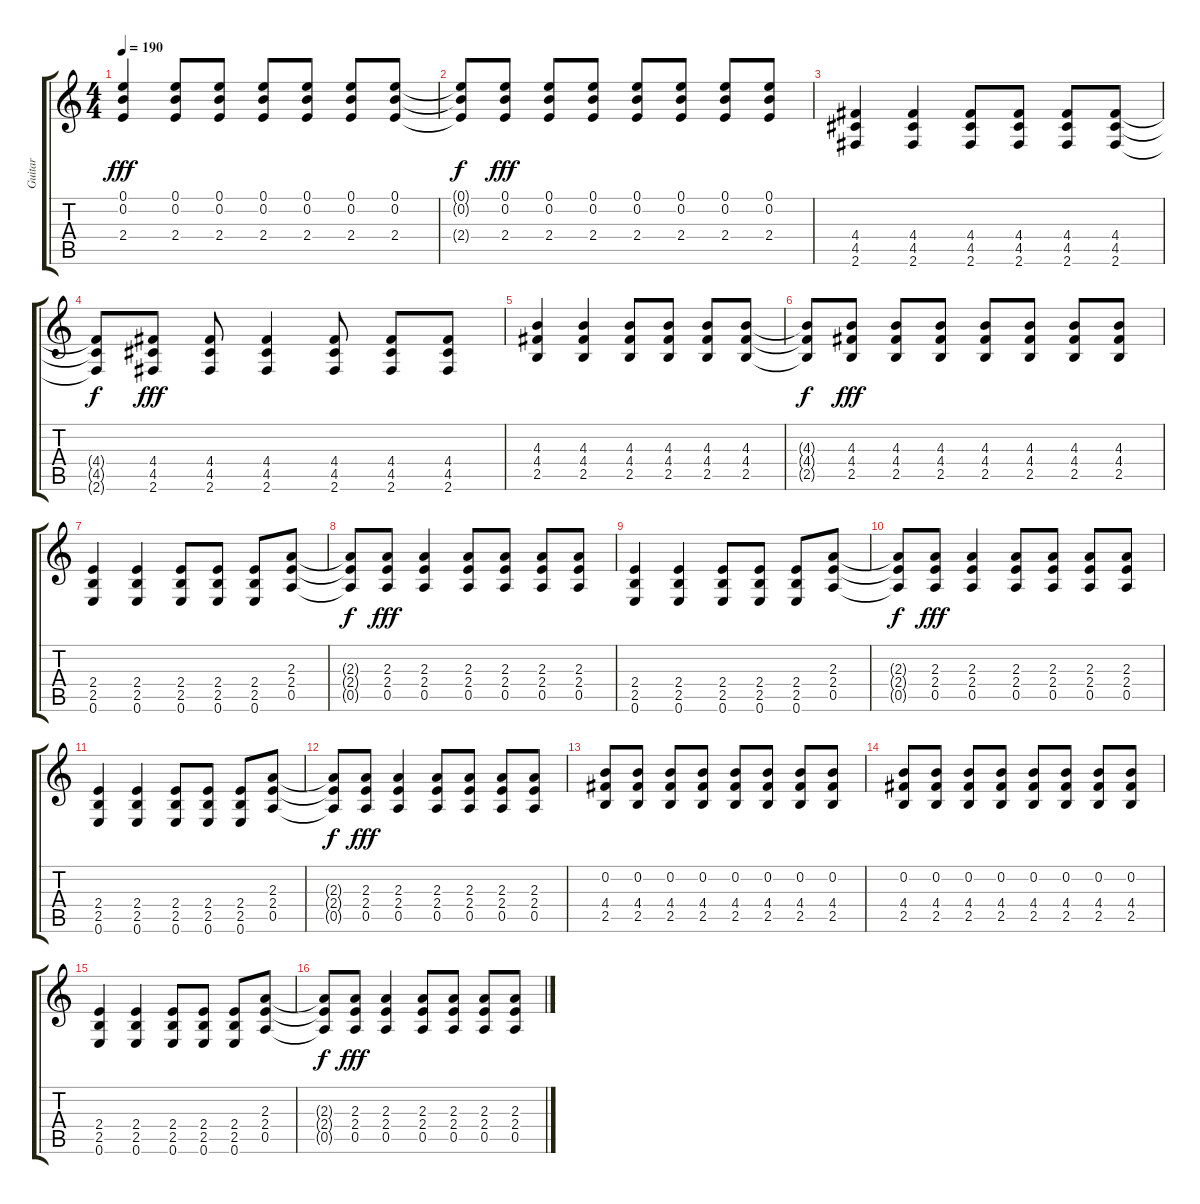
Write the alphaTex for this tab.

\track ("Guitar" "Guitar") {instrument distortionguitar}
\staff {score tabs}
\tuning (E4 B3 G3 D3 A2 E2) {hide}
\ts (4 4)
\tempo 190
\clef g2
\ks c
(0.1 0.2 2.4).4{dy fff} (0.1 0.2 2.4).8 (0.1 0.2 2.4).8 (0.1 0.2 2.4).8 (0.1 0.2 2.4).8 (0.1 0.2 2.4).8 (0.1 0.2 2.4).8 |
(0.1{t} 0.2{t} 2.4{t}).8{dy f} (0.1 0.2 2.4).8{dy fff} (0.1 0.2 2.4).8 (0.1 0.2 2.4).8 (0.1 0.2 2.4).8 (0.1 0.2 2.4).8 (0.1 0.2 2.4).8 (0.1 0.2 2.4).8 |
(4.4 4.5 2.6).4 (4.4 4.5 2.6).4 (4.4 4.5 2.6).8 (4.4 4.5 2.6).8 (4.4 4.5 2.6).8 (4.4 4.5 2.6).8 |
(4.4{t} 4.5{t} 2.6{t}).8{dy f} (4.4 4.5 2.6).8{dy fff} (4.4 4.5 2.6).8 (4.4 4.5 2.6).4 (4.4 4.5 2.6).8 (4.4 4.5 2.6).8 (4.4 4.5 2.6).8 |
(4.3 4.4 2.5).4 (4.3 4.4 2.5).4 (4.3 4.4 2.5).8 (4.3 4.4 2.5).8 (4.3 4.4 2.5).8 (4.3 4.4 2.5).8 |
(4.3{t} 4.4{t} 2.5{t}).8{dy f} (4.3 4.4 2.5).8{dy fff} (4.3 4.4 2.5).8 (4.3 4.4 2.5).8 (4.3 4.4 2.5).8 (4.3 4.4 2.5).8 (4.3 4.4 2.5).8 (4.3 4.4 2.5).8 |
(2.4 2.5 0.6).4 (2.4 2.5 0.6).4 (2.4 2.5 0.6).8 (2.4 2.5 0.6).8 (2.4 2.5 0.6).8 (2.3 2.4 0.5).8 |
(2.3{t} 2.4{t} 0.5{t}).8{dy f} (2.3 2.4 0.5).8{dy fff} (2.3 2.4 0.5).4 (2.3 2.4 0.5).8 (2.3 2.4 0.5).8 (2.3 2.4 0.5).8 (2.3 2.4 0.5).8 |
(2.4 2.5 0.6).4 (2.4 2.5 0.6).4 (2.4 2.5 0.6).8 (2.4 2.5 0.6).8 (2.4 2.5 0.6).8 (2.3 2.4 0.5).8 |
(2.3{t} 2.4{t} 0.5{t}).8{dy f} (2.3 2.4 0.5).8{dy fff} (2.3 2.4 0.5).4 (2.3 2.4 0.5).8 (2.3 2.4 0.5).8 (2.3 2.4 0.5).8 (2.3 2.4 0.5).8 |
(2.4 2.5 0.6).4 (2.4 2.5 0.6).4 (2.4 2.5 0.6).8 (2.4 2.5 0.6).8 (2.4 2.5 0.6).8 (2.3 2.4 0.5).8 |
(2.3{t} 2.4{t} 0.5{t}).8{dy f} (2.3 2.4 0.5).8{dy fff} (2.3 2.4 0.5).4 (2.3 2.4 0.5).8 (2.3 2.4 0.5).8 (2.3 2.4 0.5).8 (2.3 2.4 0.5).8 |
(0.2 4.4 2.5).8 (0.2 4.4 2.5).8 (0.2 4.4 2.5).8 (0.2 4.4 2.5).8 (0.2 4.4 2.5).8 (0.2 4.4 2.5).8 (0.2 4.4 2.5).8 (0.2 4.4 2.5).8 |
(0.2 4.4 2.5).8 (0.2 4.4 2.5).8 (0.2 4.4 2.5).8 (0.2 4.4 2.5).8 (0.2 4.4 2.5).8 (0.2 4.4 2.5).8 (0.2 4.4 2.5).8 (0.2 4.4 2.5).8 |
(2.4 2.5 0.6).4 (2.4 2.5 0.6).4 (2.4 2.5 0.6).8 (2.4 2.5 0.6).8 (2.4 2.5 0.6).8 (2.3 2.4 0.5).8 |
(2.3{t} 2.4{t} 0.5{t}).8{dy f} (2.3 2.4 0.5).8{dy fff} (2.3 2.4 0.5).4 (2.3 2.4 0.5).8 (2.3 2.4 0.5).8 (2.3 2.4 0.5).8 (2.3 2.4 0.5).8
